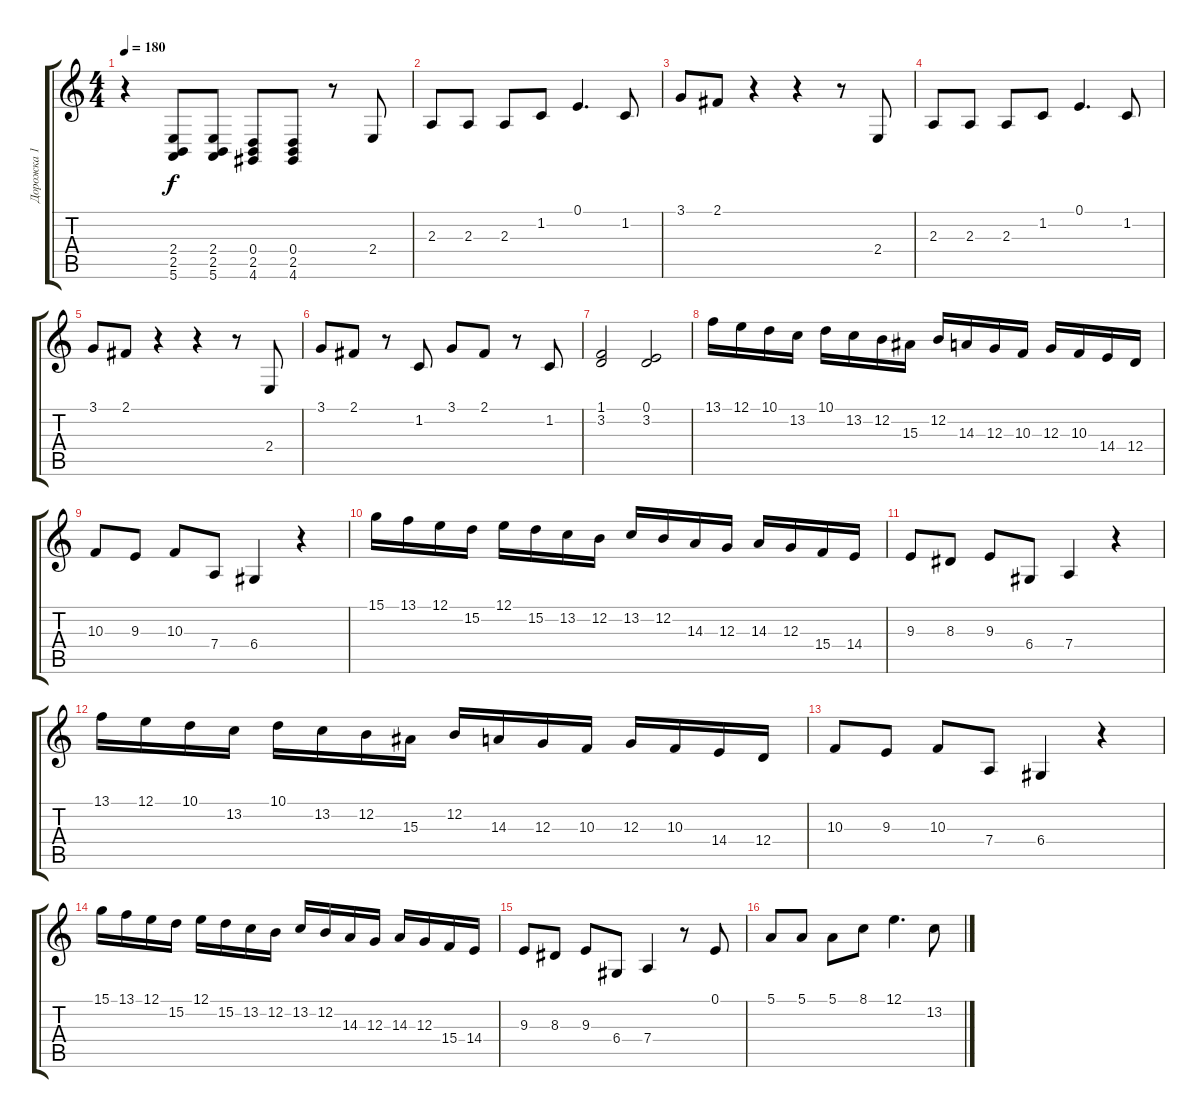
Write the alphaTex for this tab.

\track ("Дорожка 1" "Дорожка 1") {instrument acousticgrandpiano}
\staff {score tabs}
\tuning (E4 B3 G3 D3 A2 E2) {hide}
\ts (4 4)
\tempo 180
\clef g2
\ks c
r.4{dy f} (2.4 2.5 5.6).8 (2.4 2.5 5.6).8 (0.4 2.5 4.6).8 (0.4 2.5 4.6).8 r.8 2.4.8 |
2.3.8 2.3.8 2.3.8 1.2.8 0.1.4{d} 1.2.8 |
3.1.8 2.1.8 r.4 r.4 r.8 2.4.8 |
2.3.8 2.3.8 2.3.8 1.2.8 0.1.4{d} 1.2.8 |
3.1.8 2.1.8 r.4 r.4 r.8 2.4.8 |
3.1.8 2.1.8 r.8 1.2.8 3.1.8 2.1.8 r.8 1.2.8 |
(1.1 3.2).2 (0.1 3.2).2 |
13.1.16 12.1.16 10.1.16 13.2.16 10.1.16 13.2.16 12.2.16 15.3.16 12.2.16 14.3.16 12.3.16 10.3.16 12.3.16 10.3.16 14.4.16 12.4.16 |
10.3.8 9.3.8 10.3.8 7.4.8 6.4.4 r.4 |
15.1.16 13.1.16 12.1.16 15.2.16 12.1.16 15.2.16 13.2.16 12.2.16 13.2.16 12.2.16 14.3.16 12.3.16 14.3.16 12.3.16 15.4.16 14.4.16 |
9.3.8 8.3.8 9.3.8 6.4.8 7.4.4 r.4 |
13.1.16 12.1.16 10.1.16 13.2.16 10.1.16 13.2.16 12.2.16 15.3.16 12.2.16 14.3.16 12.3.16 10.3.16 12.3.16 10.3.16 14.4.16 12.4.16 |
10.3.8 9.3.8 10.3.8 7.4.8 6.4.4 r.4 |
15.1.16 13.1.16 12.1.16 15.2.16 12.1.16 15.2.16 13.2.16 12.2.16 13.2.16 12.2.16 14.3.16 12.3.16 14.3.16 12.3.16 15.4.16 14.4.16 |
9.3.8 8.3.8 9.3.8 6.4.8 7.4.4 r.8 0.1.8 |
5.1.8 5.1.8 5.1.8 8.1.8 12.1.4{d} 13.2.8
